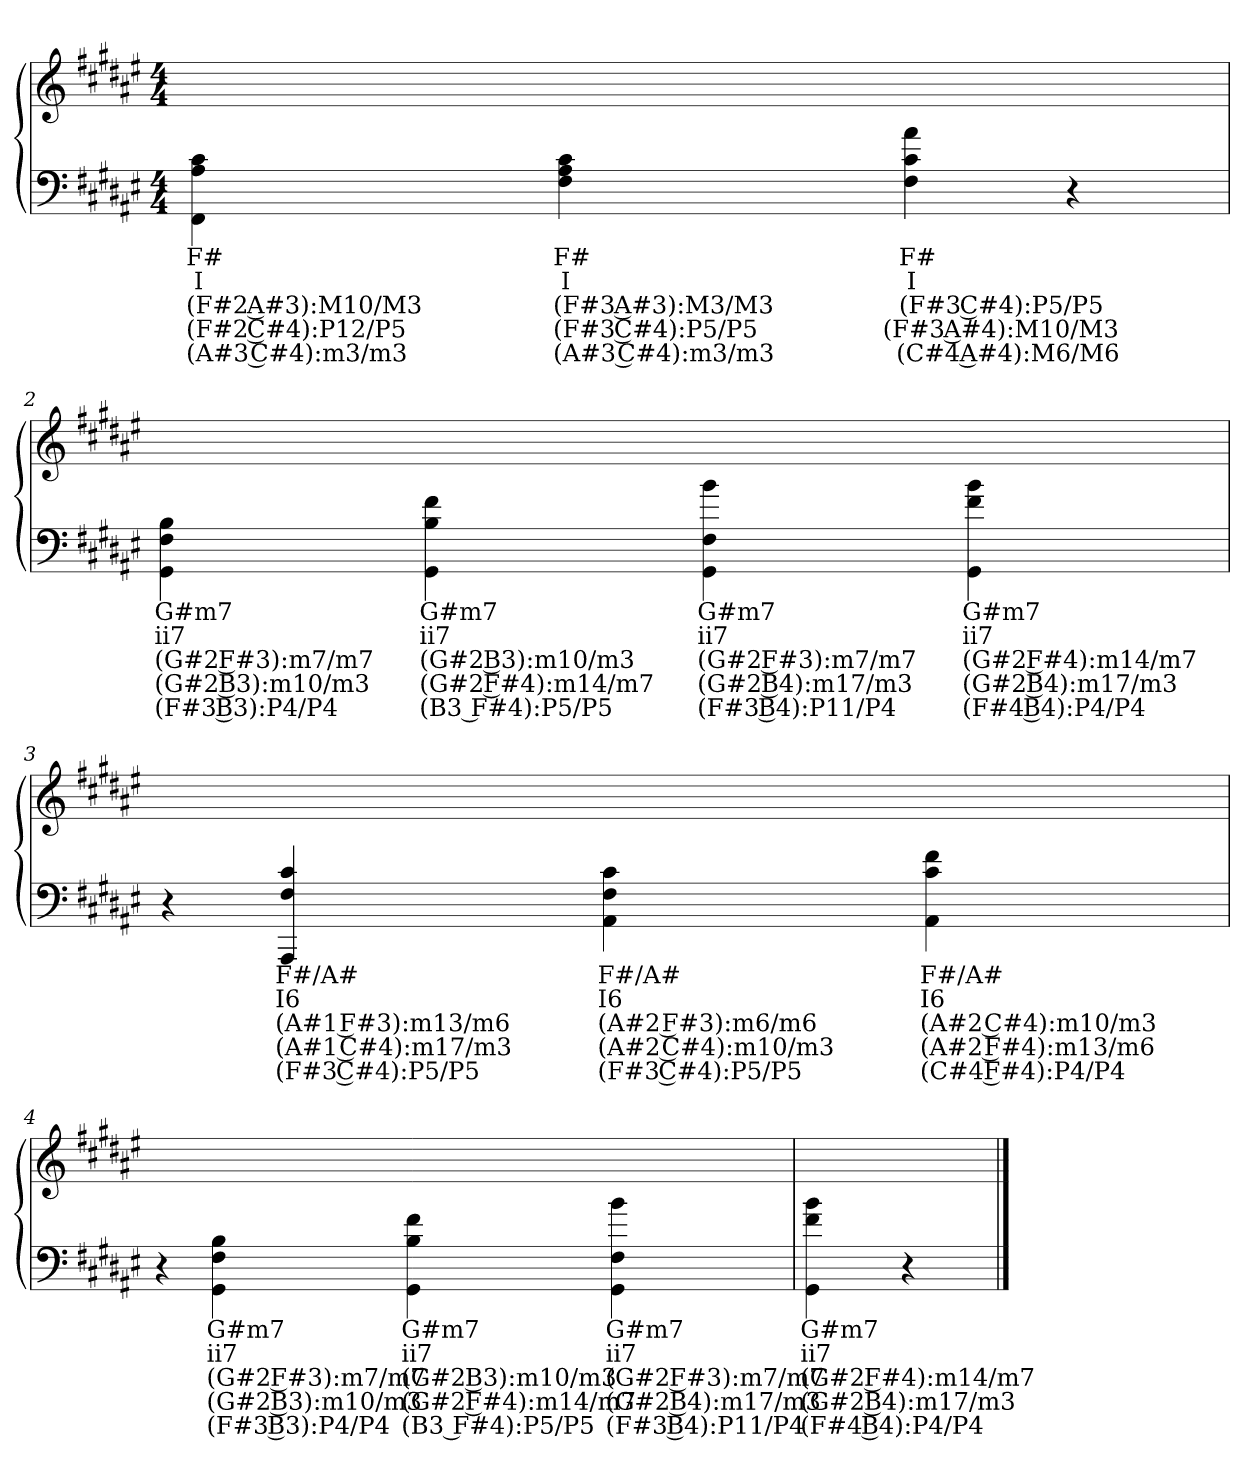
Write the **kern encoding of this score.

**kern	**text	**text	**text	**text	**text	**kern
*part2	*part2	*part2	*part2	*part2	*part2	*part1
*staff2	*staff2	*staff2	*staff2	*staff2	*staff2	*staff1
*clefF4	*	*	*	*	*	*clefG2
*k[f#c#g#d#a#e#]	*	*	*	*	*	*k[f#c#g#d#a#e#]
*F#:	*	*	*	*	*	*F#:
*M4/4	*	*	*	*	*	*M4/4
*MM60	*	*	*	*	*	*MM60
=1	=1	=1	=1	=1	=1	=1
4FF# 4A# 4c#	F#	I	(F#2 A#3):M10/M3	(F#2 C#4):P12/P5	(A#3 C#4):m3/m3	1ryy
4F# 4A# 4c#	F#	I	(F#3 A#3):M3/M3	(F#3 C#4):P5/P5	(A#3 C#4):m3/m3	.
4F# 4c# 4a#	F#	I	(F#3 C#4):P5/P5	(F#3 A#4):M10/M3	(C#4 A#4):M6/M6	.
4r	.	.	.	.	.	.
=2	=2	=2	=2	=2	=2	=2
4GG# 4F# 4B	G#m7	ii7	(G#2 F#3):m7/m7	(G#2 B3):m10/m3	(F#3 B3):P4/P4	1ryy
4GG# 4B 4f#	G#m7	ii7	(G#2 B3):m10/m3	(G#2 F#4):m14/m7	(B3 F#4):P5/P5	.
4GG# 4F# 4b	G#m7	ii7	(G#2 F#3):m7/m7	(G#2 B4):m17/m3	(F#3 B4):P11/P4	.
4GG# 4f# 4b	G#m7	ii7	(G#2 F#4):m14/m7	(G#2 B4):m17/m3	(F#4 B4):P4/P4	.
=3	=3	=3	=3	=3	=3	=3
4r	.	.	.	.	.	1ryy
4AAA# 4F# 4c#	F#/A#	I6	(A#1 F#3):m13/m6	(A#1 C#4):m17/m3	(F#3 C#4):P5/P5	.
4AA# 4F# 4c#	F#/A#	I6	(A#2 F#3):m6/m6	(A#2 C#4):m10/m3	(F#3 C#4):P5/P5	.
4AA# 4c# 4f#	F#/A#	I6	(A#2 C#4):m10/m3	(A#2 F#4):m13/m6	(C#4 F#4):P4/P4	.
=4	=4	=4	=4	=4	=4	=4
4r	.	.	.	.	.	1ryy
4GG# 4F# 4B	G#m7	ii7	(G#2 F#3):m7/m7	(G#2 B3):m10/m3	(F#3 B3):P4/P4	.
4GG# 4B 4f#	G#m7	ii7	(G#2 B3):m10/m3	(G#2 F#4):m14/m7	(B3 F#4):P5/P5	.
4GG# 4F# 4b	G#m7	ii7	(G#2 F#3):m7/m7	(G#2 B4):m17/m3	(F#3 B4):P11/P4	.
=5	=5	=5	=5	=5	=5	=5
4GG# 4f# 4b	G#m7	ii7	(G#2 F#4):m14/m7	(G#2 B4):m17/m3	(F#4 B4):P4/P4	2ryy
4r	.	.	.	.	.	.
==	==	==	==	==	==	==
*-	*-	*-	*-	*-	*-	*-
